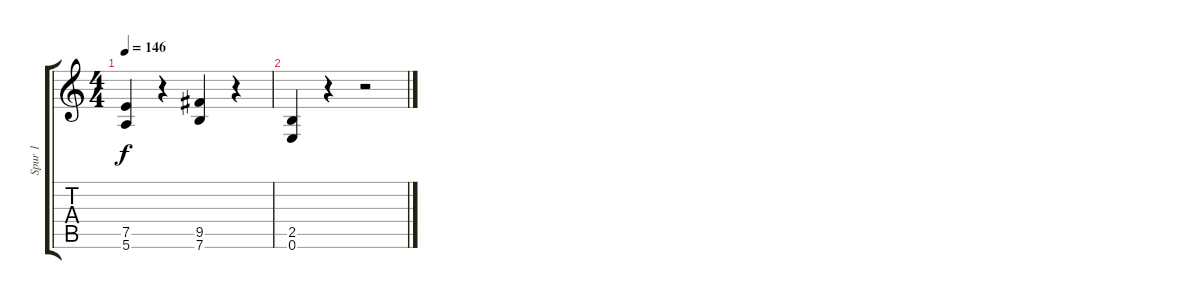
\track ("Spur 1" "Spur 1") {instrument distortionguitar}
\staff {score tabs}
\tuning (E4 B3 G3 D3 A2 E2) {hide}
\ts (4 4)
\tempo 146
\clef g2
\ks c
(7.5 5.6).4{dy f} r.4 (9.5 7.6).4 r.4 |
(2.5 0.6).4 r.4 r.2
